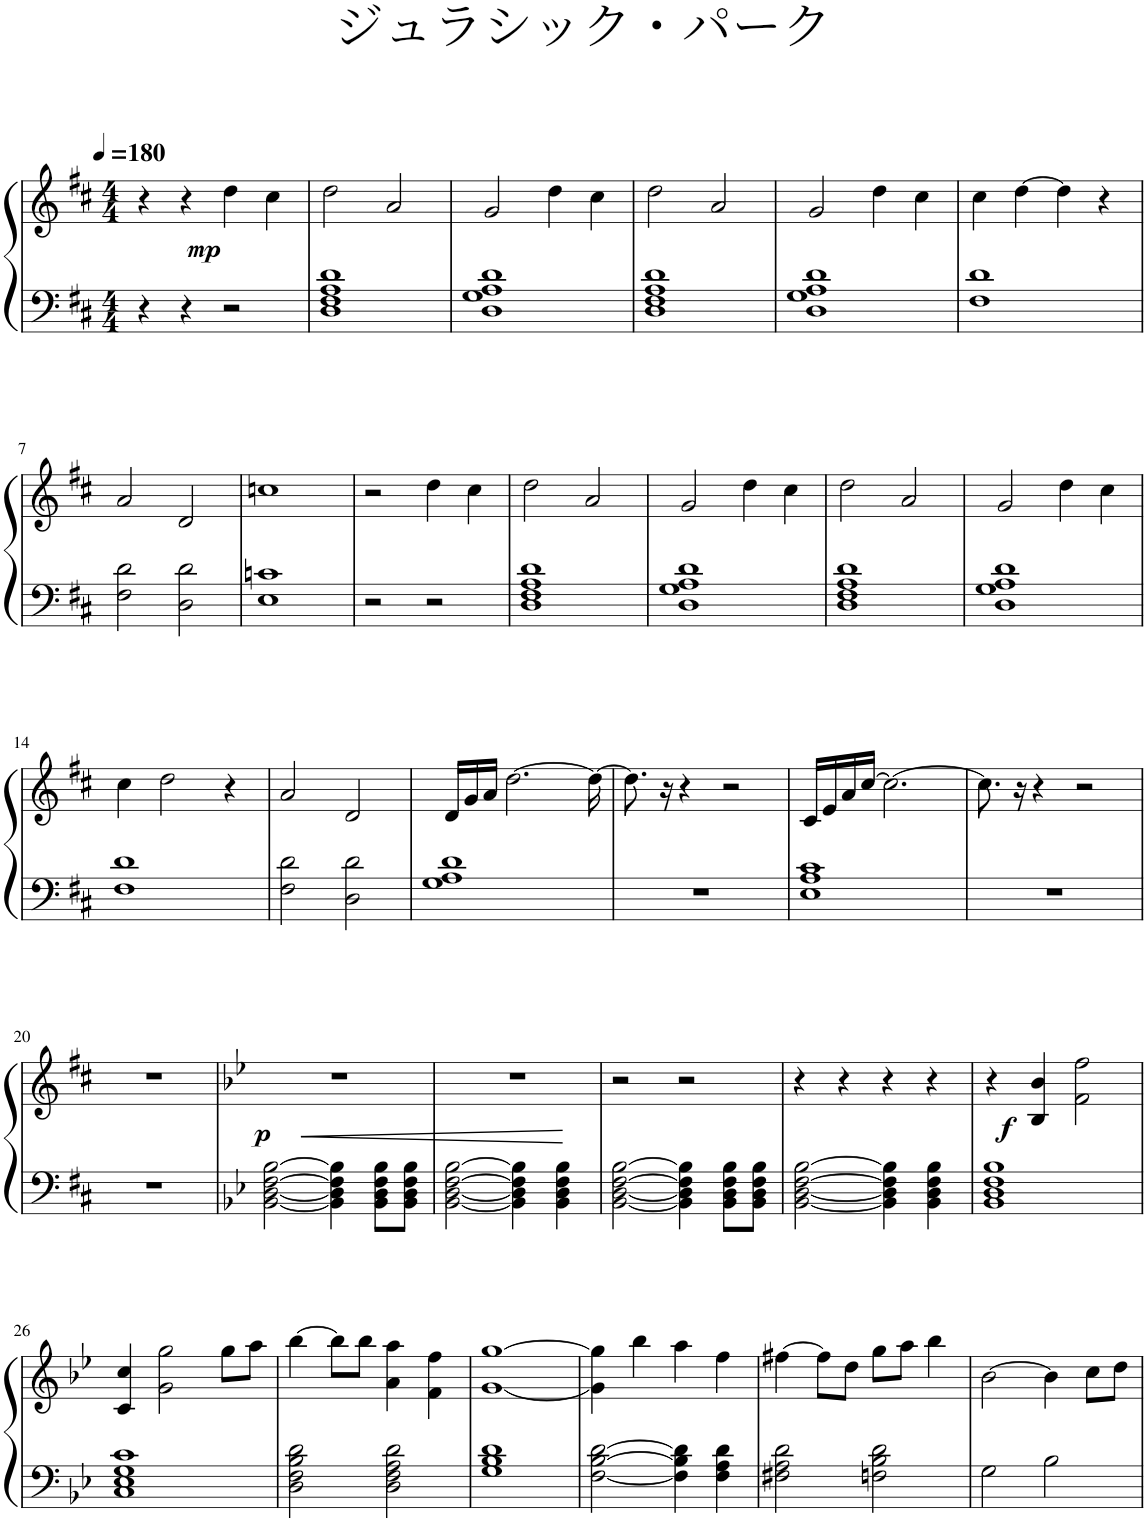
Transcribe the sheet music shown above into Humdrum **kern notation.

**kern	**kern	**dynam
*part1	*part1	*part1
*staff2	*staff1	*staff1/2
*I"Piano	*	*
*I'Pno.	*	*
*clefF4	*clefG2	*
*k[f#c#]	*k[f#c#]	*
*M4/4	*M4/4	*
*MM180	*MM180	*
=1	=1	=1
4r	4r	.
4r	4r	.
!	!	!LO:DY:a=2
2r	4dd\	mp
.	4cc#\	.
=2	=2	=2
1D 1F# 1A 1d	2dd\	.
.	2a/	.
=3	=3	=3
1D 1G 1A 1d	2g/	.
.	4dd\	.
.	4cc#\	.
=4	=4	=4
1D 1F# 1A 1d	2dd\	.
.	2a/	.
=5	=5	=5
1D 1G 1A 1d	2g/	.
.	4dd\	.
.	4cc#\	.
=6	=6	=6
1F# 1d	4cc#\	.
.	[4dd\	.
.	4dd\]	.
.	4r	.
!!LO:LB:g=z
=7	=7	=7
2F#\ 2d\	2a/	.
2D\ 2d\	2d/	.
=8	=8	=8
1E 1cn	1ccn	.
=9	=9	=9
2r	2r	.
2r	4dd\	.
.	4cc#\	.
=10	=10	=10
1D 1F# 1A 1d	2dd\	.
.	2a/	.
=11	=11	=11
1D 1G 1A 1d	2g/	.
.	4dd\	.
.	4cc#\	.
=12	=12	=12
1D 1F# 1A 1d	2dd\	.
.	2a/	.
=13	=13	=13
1D 1G 1A 1d	2g/	.
.	4dd\	.
.	4cc#\	.
!!LO:LB:g=z
=14	=14	=14
1F# 1d	4cc#\	.
.	2dd\	.
.	4r	.
=15	=15	=15
2F#\ 2d\	2a/	.
2D\ 2d\	2d/	.
=16	=16	=16
1G 1A 1d	16d/LL	.
.	16g/	.
.	16a/JJ	.
.	[2.dd\	.
.	16dd\_	.
=17	=17	=17
1r	8.dd\]	.
.	16r	.
.	4r	.
.	2r	.
=18	=18	=18
1E 1A 1c#	16c#/LL	.
.	16e/	.
.	16a/	.
.	[16cc#/JJ	.
.	2.cc#\_	.
=19	=19	=19
1r	8.cc#\]	.
.	16r	.
.	4r	.
.	2r	.
!!LO:LB:g=z
=20	=20	=20
1r	1r	.
=21	=21	=21
*k[b-e-]	*k[b-e-]	*
!	!	!LO:HP:b
!	!	!LO:DY:n=1:b
[2BB-\ [2D\ [2F\ [2B-\	1r	< p
4BB-\] 4D\] 4F\] 4B-\]	.	.
8BB-\ 8D\ 8F\ 8B-\L	.	.
8BB-\ 8D\ 8F\ 8B-\J	.	.
.	.	[
=22	=22	=22
[2BB-\ [2D\ [2F\ [2B-\	1r	.
4BB-\] 4D\] 4F\] 4B-\]	.	.
4BB-\ 4D\ 4F\ 4B-\	.	.
=23	=23	=23
[2BB-\ [2D\ [2F\ [2B-\	2r	.
4BB-\] 4D\] 4F\] 4B-\]	2r	.
8BB-\ 8D\ 8F\ 8B-\L	.	.
8BB-\ 8D\ 8F\ 8B-\J	.	.
=24	=24	=24
[2BB-\ [2D\ [2F\ [2B-\	4r	.
.	4r	.
4BB-\] 4D\] 4F\] 4B-\]	4r	.
4BB-\ 4D\ 4F\ 4B-\	4r	.
=25	=25	=25
1BB- 1D 1F 1B-	4r	.
!	!	!LO:DY:b
.	4B-/ 4b-/	f
.	2f\ 2ff\	.
!!LO:LB:g=z
=26	=26	=26
1C 1E- 1G 1c	4c/ 4cc/	.
.	2g\ 2gg\	.
.	8gg\L	.
.	8aa\J	.
=27	=27	=27
2D\ 2F\ 2B-\ 2d\	[4bb-\	.
.	8bb-\L]	.
.	8bb-\J	.
2D\ 2F\ 2A\ 2d\	4a\ 4aa\	.
.	4f\ 4ff\	.
=28	=28	=28
1G 1B- 1d	[1g [1gg	.
=29	=29	=29
[2F\ [2B-\ [2d\	4g\] 4gg\]	.
.	4bb-\	.
4F\] 4B-\] 4d\]	4aa\	.
4F\ 4A\ 4d\	4ff\	.
=30	=30	=30
2F#X\ 2A\ 2d\	[4ff#X\	.
.	8ff#\L]	.
.	8dd\J	.
2Fn\ 2B-\ 2d\	8gg\L	.
.	8aa\J	.
.	4bb-\	.
=31	=31	=31
2G\	[2b-\	.
2B-\	4b-\]	.
.	8cc\L	.
.	8dd\J	.
=	=	=
*-	*-	*-
